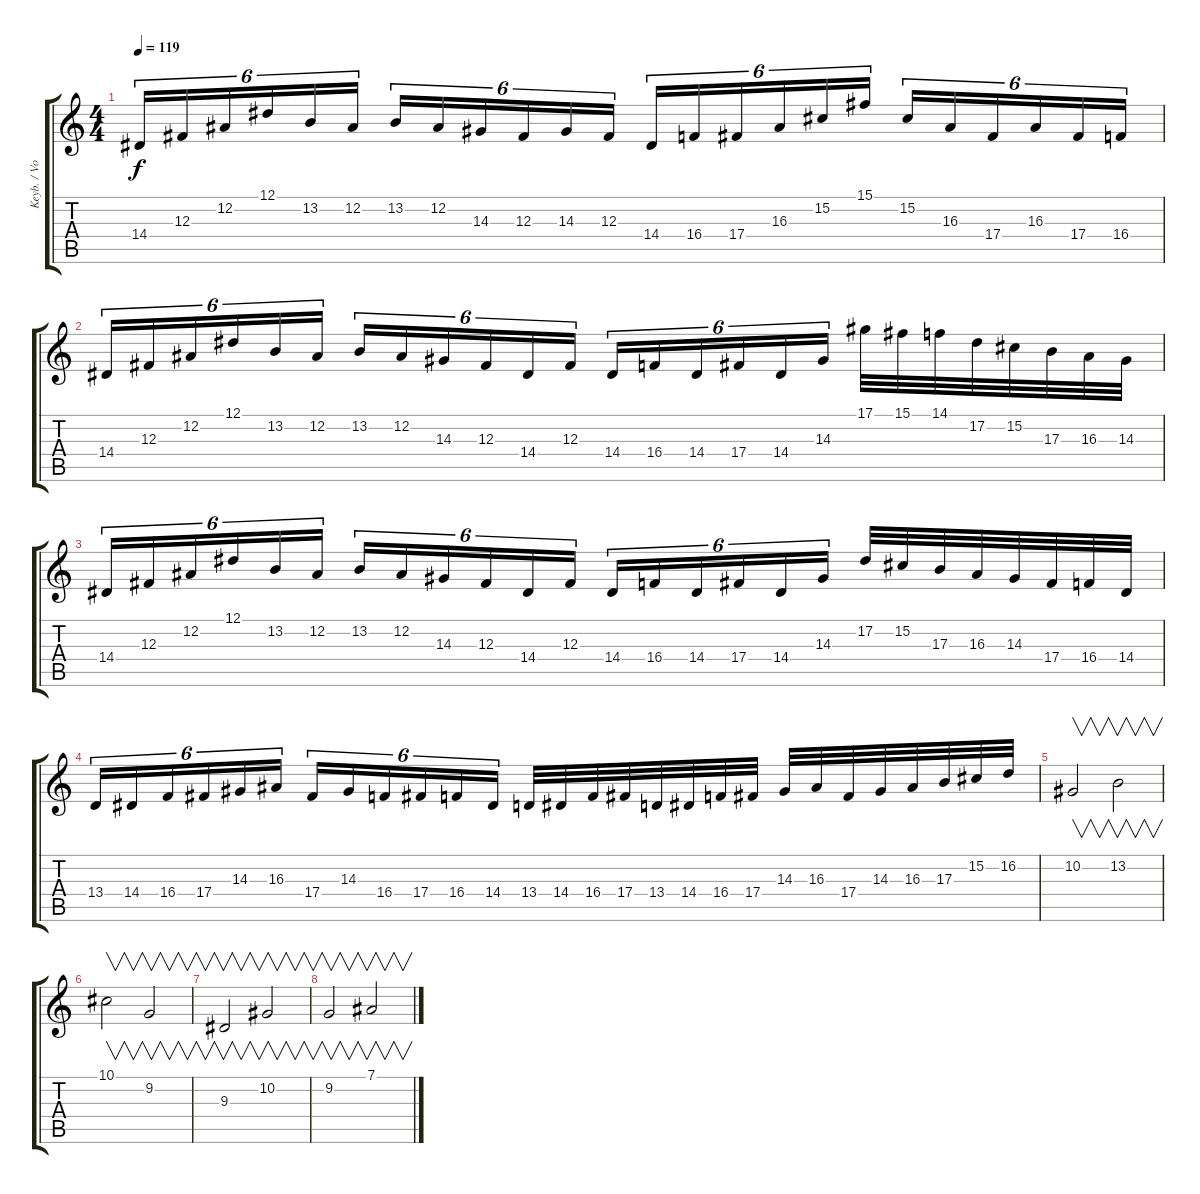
\track ("Keyb. / Voice" "Keyb. / Vo") {instrument lead2sawtooth}
\staff {score tabs}
\tuning (Eb4 Bb3 Gb3 Db3 Ab2 Eb2) {hide}
\ts (4 4)
\tempo 119
\clef g2
\ks c
14.4.16{tu (6 4) dy f} 12.3.16{tu (6 4)} 12.2.16{tu (6 4)} 12.1.16{tu (6 4)} 13.2.16{tu (6 4)} 12.2.16{tu (6 4)} 13.2.16{tu (6 4)} 12.2.16{tu (6 4)} 14.3.16{tu (6 4)} 12.3.16{tu (6 4)} 14.3.16{tu (6 4)} 12.3.16{tu (6 4)} 14.4.16{tu (6 4)} 16.4.16{tu (6 4)} 17.4.16{tu (6 4)} 16.3.16{tu (6 4)} 15.2.16{tu (6 4)} 15.1.16{tu (6 4)} 15.2.16{tu (6 4)} 16.3.16{tu (6 4)} 17.4.16{tu (6 4)} 16.3.16{tu (6 4)} 17.4.16{tu (6 4)} 16.4.16{tu (6 4)} |
14.4.16{tu (6 4)} 12.3.16{tu (6 4)} 12.2.16{tu (6 4)} 12.1.16{tu (6 4)} 13.2.16{tu (6 4)} 12.2.16{tu (6 4)} 13.2.16{tu (6 4)} 12.2.16{tu (6 4)} 14.3.16{tu (6 4)} 12.3.16{tu (6 4)} 14.4.16{tu (6 4)} 12.3.16{tu (6 4)} 14.4.16{tu (6 4)} 16.4.16{tu (6 4)} 14.4.16{tu (6 4)} 17.4.16{tu (6 4)} 14.4.16{tu (6 4)} 14.3.16{tu (6 4)} 17.1.32 15.1.32 14.1.32 17.2.32 15.2.32 17.3.32 16.3.32 14.3.32 |
14.4.16{tu (6 4)} 12.3.16{tu (6 4)} 12.2.16{tu (6 4)} 12.1.16{tu (6 4)} 13.2.16{tu (6 4)} 12.2.16{tu (6 4)} 13.2.16{tu (6 4)} 12.2.16{tu (6 4)} 14.3.16{tu (6 4)} 12.3.16{tu (6 4)} 14.4.16{tu (6 4)} 12.3.16{tu (6 4)} 14.4.16{tu (6 4)} 16.4.16{tu (6 4)} 14.4.16{tu (6 4)} 17.4.16{tu (6 4)} 14.4.16{tu (6 4)} 14.3.16{tu (6 4)} 17.2.32 15.2.32 17.3.32 16.3.32 14.3.32 17.4.32 16.4.32 14.4.32 |
13.4.16{tu (6 4)} 14.4.16{tu (6 4)} 16.4.16{tu (6 4)} 17.4.16{tu (6 4)} 14.3.16{tu (6 4)} 16.3.16{tu (6 4)} 17.4.16{tu (6 4)} 14.3.16{tu (6 4)} 16.4.16{tu (6 4)} 17.4.16{tu (6 4)} 16.4.16{tu (6 4)} 14.4.16{tu (6 4)} 13.4.32 14.4.32 16.4.32 17.4.32 13.4.32 14.4.32 16.4.32 17.4.32 14.3.32 16.3.32 17.4.32 14.3.32 16.3.32 17.3.32 15.2.32 16.2.32 |
10.2.2{v} 13.2.2{v} |
10.1.2{v} 9.2.2{v} |
9.3.2{v} 10.2.2{v} |
9.2.2{v} 7.1.2{v}
